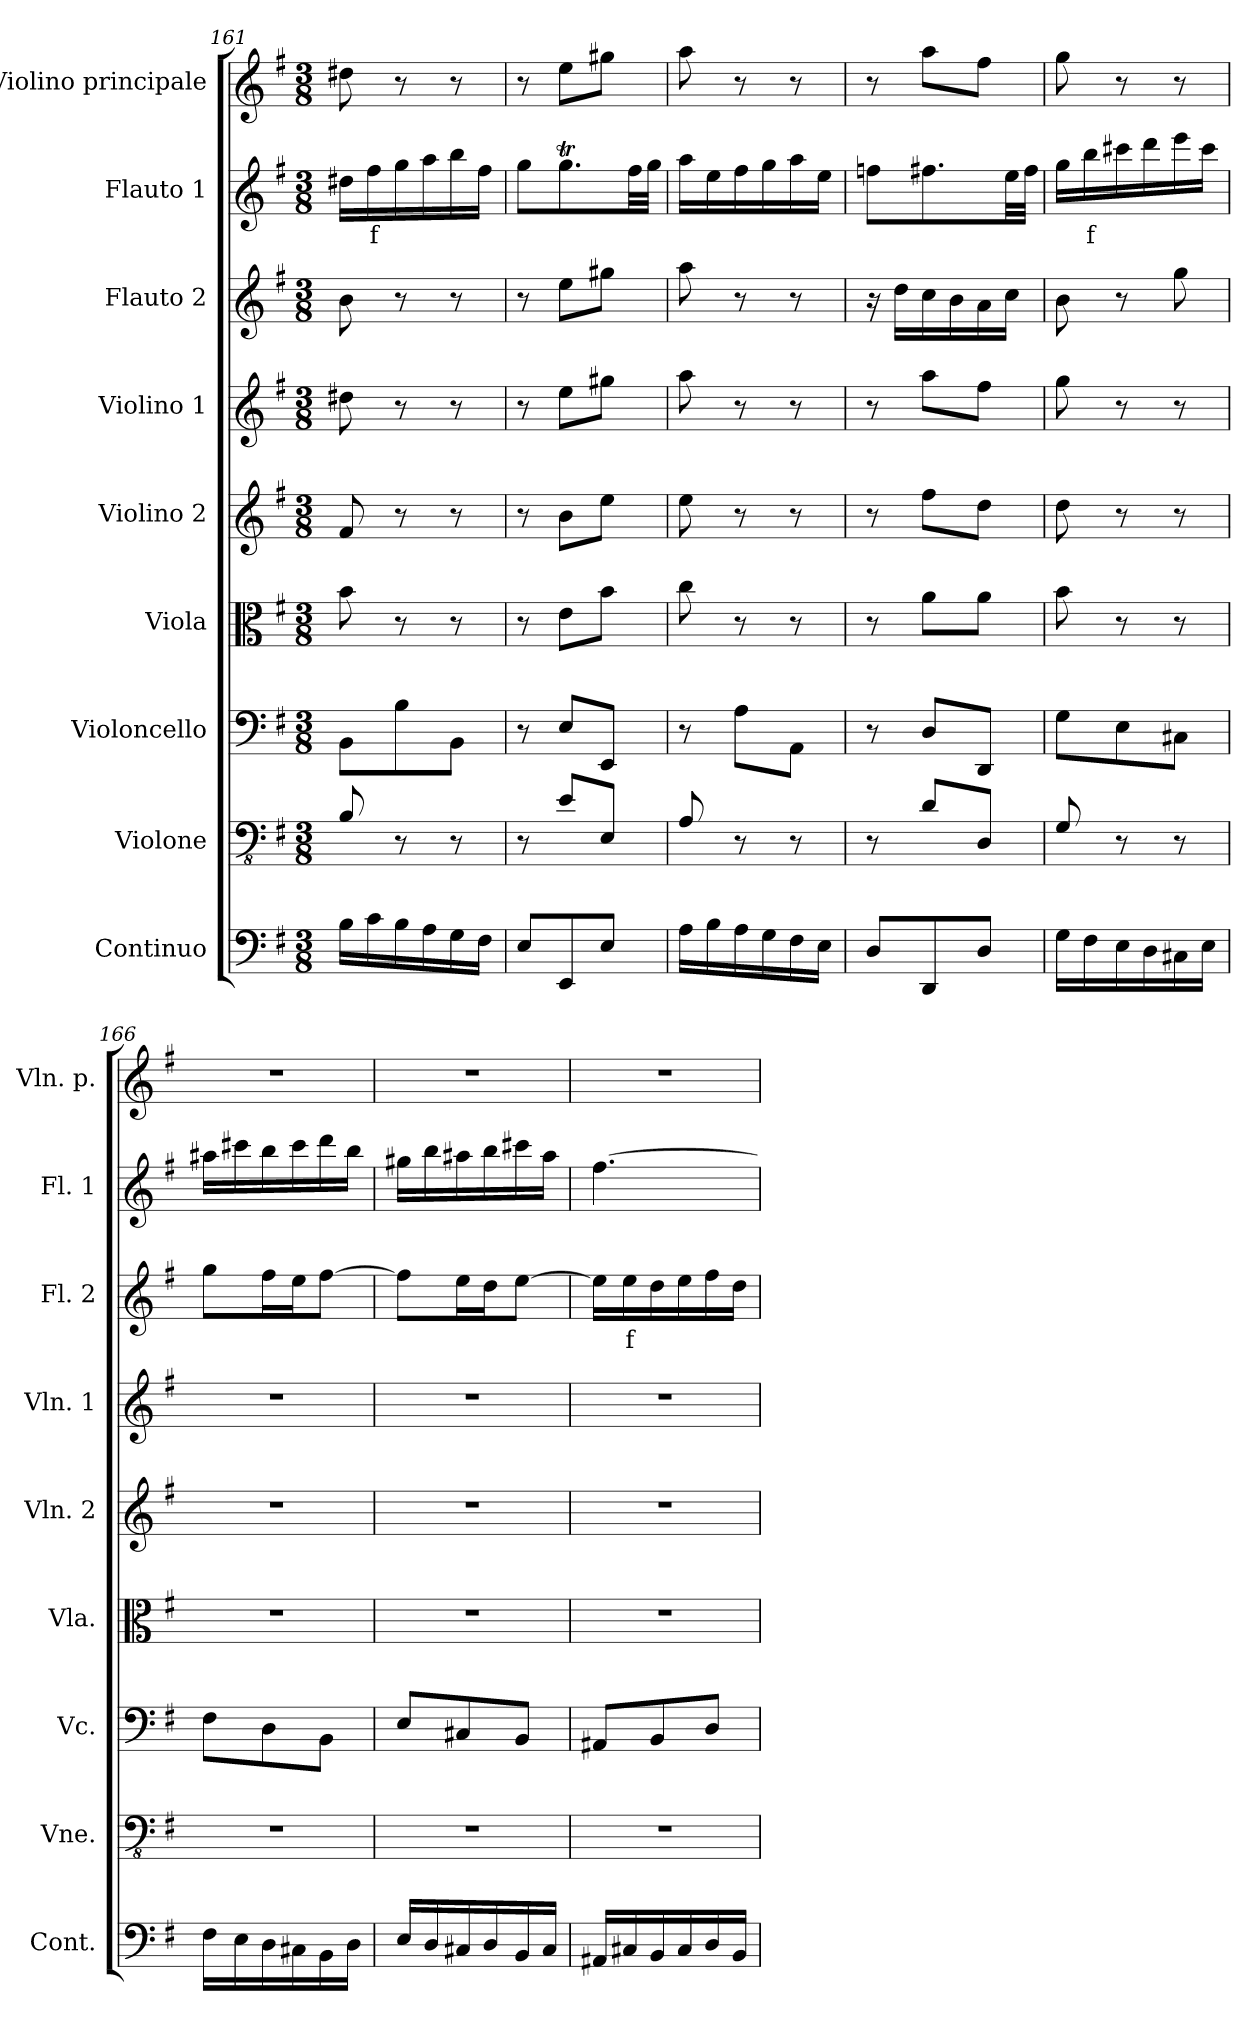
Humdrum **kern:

**kern	**kern	**kern	**kern	**kern	**kern	**kern	**text	**kern	**text	**kern
*part9	*part8	*part7	*part6	*part5	*part4	*part3	*part3	*part2	*part2	*part1
*staff9	*staff8	*staff7	*staff6	*staff5	*staff4	*staff3	*staff3	*staff2	*staff2	*staff1
*I"Continuo	*I"Violone	*I"Violoncello	*I"Viola	*I"Violino 2	*I"Violino 1	*I"Flauto 2	*	*I"Flauto 1	*	*I"Violino principale
*I'Cont.	*I'Vne.	*I'Vc.	*I'Vla.	*I'Vln. 2	*I'Vln. 1	*I'Fl. 2	*	*I'Fl. 1	*	*I'Vln. p.
*clefF4	*clefFv4	*clefF4	*clefC3	*clefG2	*clefG2	*clefG2	*	*clefG2	*	*clefG2
*	*ITrd7c12	*	*	*	*	*	*	*	*	*
*k[f#]	*k[f#]	*k[f#]	*k[f#]	*k[f#]	*k[f#]	*k[f#]	*	*k[f#]	*	*k[f#]
*M3/8	*M3/8	*M3/8	*M3/8	*M3/8	*M3/8	*M3/8	*	*M3/8	*	*M3/8
=161	=161	=161	=161	=161	=161	=161	=161	=161	=161	=161
16B\LL	8BBB/	8BB\L	8b\	8f#/	8dd#X\	8b\	.	16dd#X\LL	.	8dd#X\
!	!	!	!	!	!	!	!	!	!LO:LY:color=#FF0000	!
16c\	.	.	.	.	.	.	.	16ff#\	f	.
16B\	8r	8B\	8r	8r	8r	8r	.	16gg\	.	8r
16A\	.	.	.	.	.	.	.	16aa\	.	.
16G\	8r	8BB\J	8r	8r	8r	8r	.	16bb\	.	8r
16F#\JJ	.	.	.	.	.	.	.	16ff#\JJ	.	.
=162	=162	=162	=162	=162	=162	=162	=162	=162	=162	=162
8E/L	8r	8r	8r	8r	8r	8r	.	8gg\L	.	8r
8EE/	8EE/L	8E/L	8e\L	8b\L	8ee\L	8ee\L	.	8.ggT\	.	8ee\L
8E/J	8EEE/J	8EE/J	8b\J	8ee\J	8gg#X\J	8gg#X\J	.	.	.	8gg#X\J
.	.	.	.	.	.	.	.	32ff#\LL	.	.
.	.	.	.	.	.	.	.	32gg\JJJ	.	.
=163	=163	=163	=163	=163	=163	=163	=163	=163	=163	=163
16A\LL	8AAA/	8r	8cc\	8ee\	8aa\	8aa\	.	16aa\LL	.	8aa\
16B\	.	.	.	.	.	.	.	16ee\	.	.
16A\	8r	8A\L	8r	8r	8r	8r	.	16ff#\	.	8r
16G\	.	.	.	.	.	.	.	16gg\	.	.
16F#\	8r	8AA\J	8r	8r	8r	8r	.	16aa\	.	8r
16E\JJ	.	.	.	.	.	.	.	16ee\JJ	.	.
=164	=164	=164	=164	=164	=164	=164	=164	=164	=164	=164
8D/L	8r	8r	8r	8r	8r	16r	.	8ffn\L	.	8r
.	.	.	.	.	.	16dd\LL	.	.	.	.
8DD/	8DD/L	8D/L	8a\L	8ff#\L	8aa\L	16cc\	.	8.ff#X\	.	8aa\L
.	.	.	.	.	.	16b\	.	.	.	.
8D/J	8DDD/J	8DD/J	8a\J	8dd\J	8ff#\J	16a\	.	.	.	8ff#\J
.	.	.	.	.	.	16cc\JJ	.	32ee\LL	.	.
.	.	.	.	.	.	.	.	32ff#\JJJ	.	.
=165	=165	=165	=165	=165	=165	=165	=165	=165	=165	=165
16G\LL	8GGG/	8G\L	8b\	8dd\	8gg\	8b\	.	16gg\LL	.	8gg\
!	!	!	!	!	!	!	!	!	!LO:LY:color=#FF0000	!
16F#\	.	.	.	.	.	.	.	16bb\	f	.
16E\	8r	8E\	8r	8r	8r	8r	.	16ccc#X\	.	8r
16D\	.	.	.	.	.	.	.	16ddd\	.	.
16C#X\	8r	8C#X\J	8r	8r	8r	8gg\	.	16eee\	.	8r
16E\JJ	.	.	.	.	.	.	.	16ccc#\JJ	.	.
=166	=166	=166	=166	=166	=166	=166	=166	=166	=166	=166
16F#\LL	4.r	8F#\L	4.r	4.r	4.r	8gg\L	.	16aa#X\LL	.	4.r
16E\	.	.	.	.	.	.	.	16ccc#X\	.	.
16D\	.	8D\	.	.	.	16ff#\L	.	16bb\	.	.
16C#X\	.	.	.	.	.	16ee\J	.	16ccc#\	.	.
16BB\	.	8BB\J	.	.	.	[8ff#\J	.	16ddd\	.	.
16D\JJ	.	.	.	.	.	.	.	16bb\JJ	.	.
=167	=167	=167	=167	=167	=167	=167	=167	=167	=167	=167
16E/LL	4.r	8E/L	4.r	4.r	4.r	8ff#\L]	.	16gg#X\LL	.	4.r
16D/	.	.	.	.	.	.	.	16bb\	.	.
16C#X/	.	8C#X/	.	.	.	16ee\L	.	16aa#X\	.	.
16D/	.	.	.	.	.	16dd\J	.	16bb\	.	.
16BB/	.	8BB/J	.	.	.	[8ee\J	.	16ccc#X\	.	.
16C#/JJ	.	.	.	.	.	.	.	16aa#\JJ	.	.
=168	=168	=168	=168	=168	=168	=168	=168	=168	=168	=168
16AA#X/LL	4.r	8AA#X/L	4.r	4.r	4.r	16ee\LL]	.	[4.ff#\	.	4.r
!	!	!	!	!	!	!	!LO:LY:color=#FF0000	!	!	!
16C#X/	.	.	.	.	.	16ee\	f	.	.	.
16BB/	.	8BB/	.	.	.	16dd\	.	.	.	.
16C#/	.	.	.	.	.	16ee\	.	.	.	.
16D/	.	8D/J	.	.	.	16ff#\	.	.	.	.
16BB/JJ	.	.	.	.	.	16dd\JJ	.	.	.	.
=	=	=	=	=	=	=	=	=	=	=
*-	*-	*-	*-	*-	*-	*-	*-	*-	*-	*-
